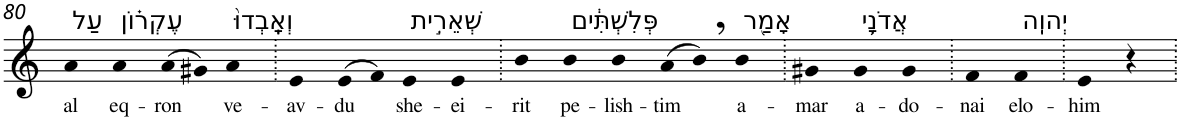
**kern	**text
*part1	*part1
*staff1	*staff1
*I"Piano	*
*I'Pno	*
!!LO:PB:g=z
*clefG2	*
*k[]	*
=80	=80
!LO:TX:a:t=עַל	!
!	!LO:LY:b
4a	al
!LO:TX:a:t=עֶקְר֗וֹן	!
!	!LO:LY:b
4a	eq-
!	!LO:LY:b
(>8a	-ron
8g#X)	.
!LO:TX:a:t=וְאָֽבְדוּ֙	!
!	!LO:LY:b
4a	ve-
=81.	=81.
!	!LO:LY:b
4e	-av-
!	!LO:LY:b
(>8e	-du
8f)	.
!LO:TX:a:t=שְׁאֵרִ֣ית	!
!	!LO:LY:b
4e	she-
!	!LO:LY:b
4e	-ei-
=82.	=82.
!	!LO:LY:b
4b	-rit
!LO:TX:a:t=פְּלִשְׁתִּ֔ים	!
!	!LO:LY:b
4b	pe-
!	!LO:LY:b
4b	-lish-
!	!LO:LY:b
(>8a	-tim
8b,)	.
!LO:TX:a:t=אָמַ֖ר	!
!	!LO:LY:b
4b	a-
=83.	=83.
!	!LO:LY:b
4g#X	-mar
!LO:TX:a:t=אֲדֹנָ֥י	!
!	!LO:LY:b
4g#	a-
!	!LO:LY:b
4g#	-do-
=84.	=84.
!	!LO:LY:b
4f	-nai
!LO:TX:a:t=יְהוִֽה	!
!	!LO:LY:b
4f	elo-
=85.	=85.
!	!LO:LY:b
4e	-him
4r	.
=.	=.
*-	*-
